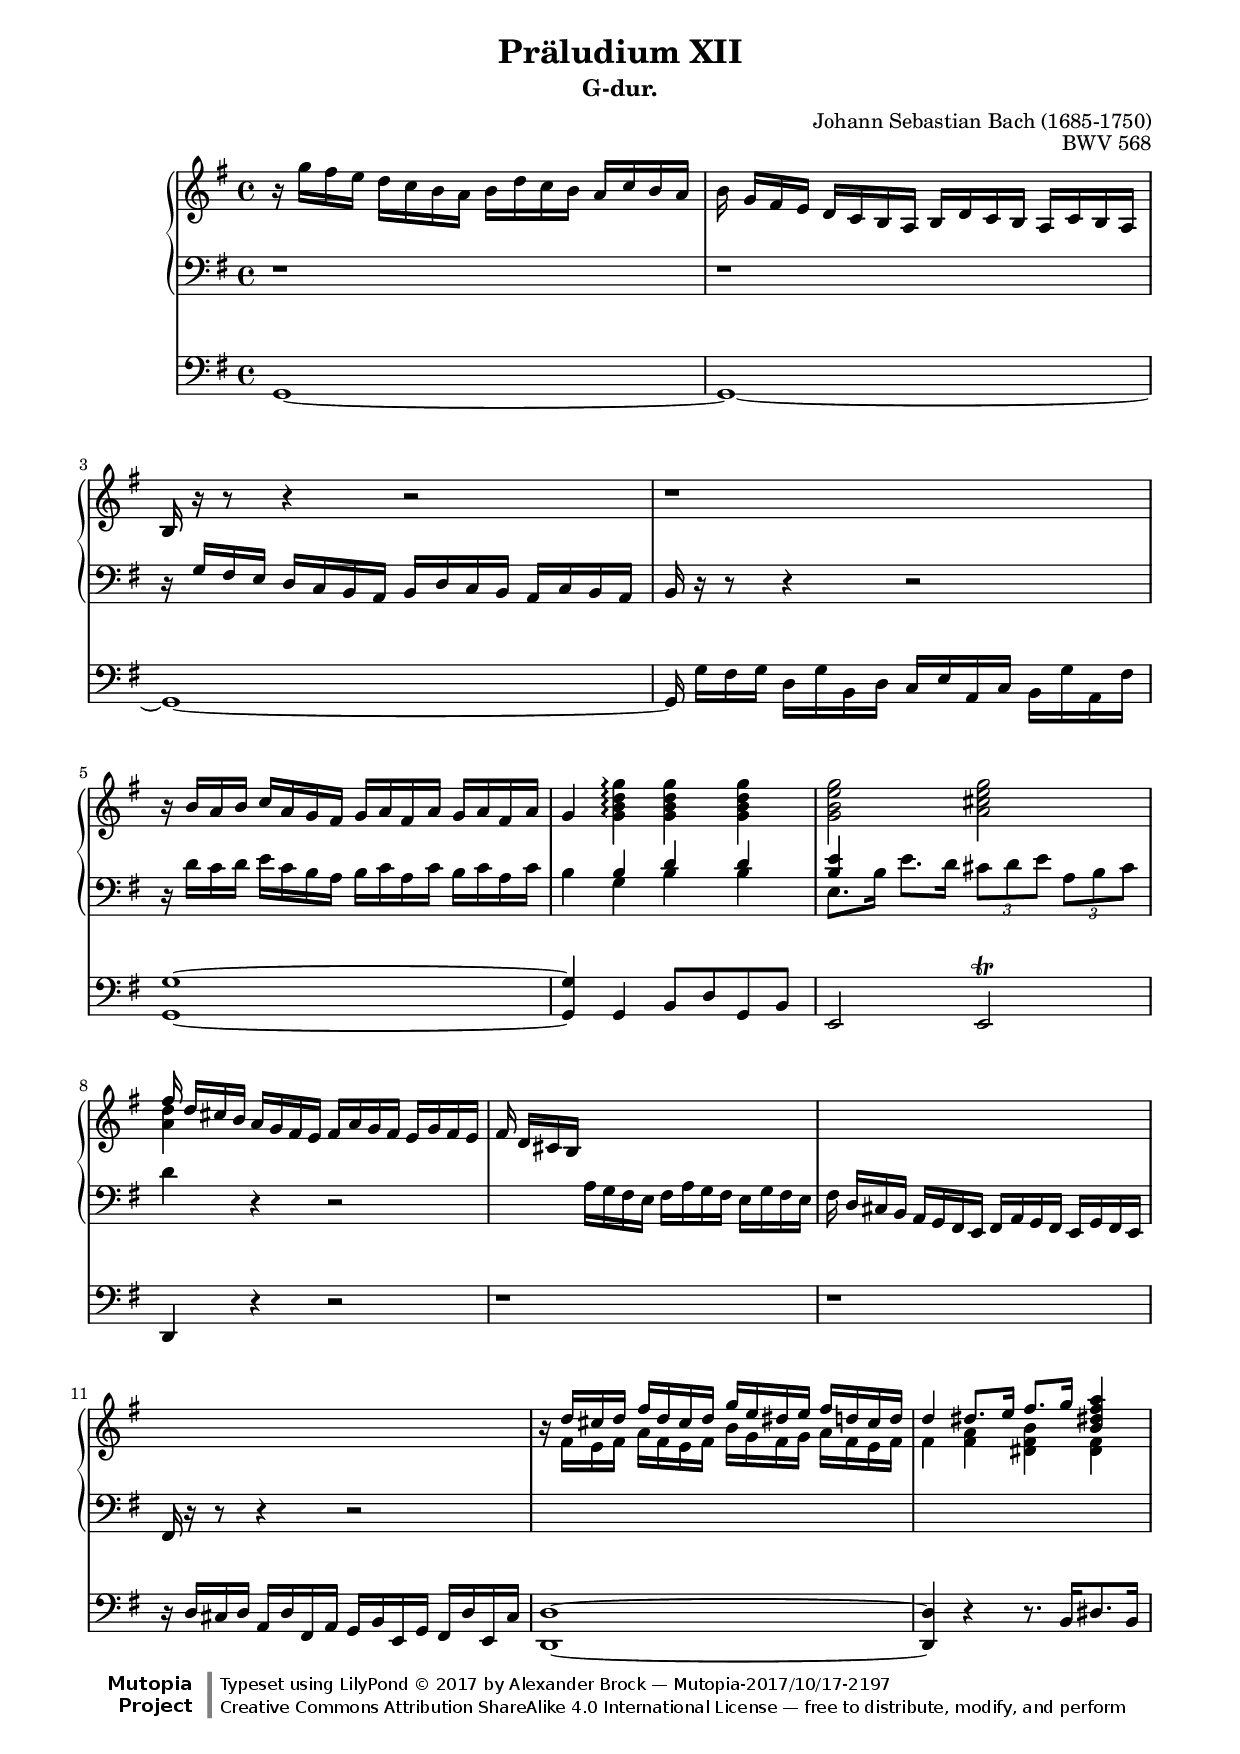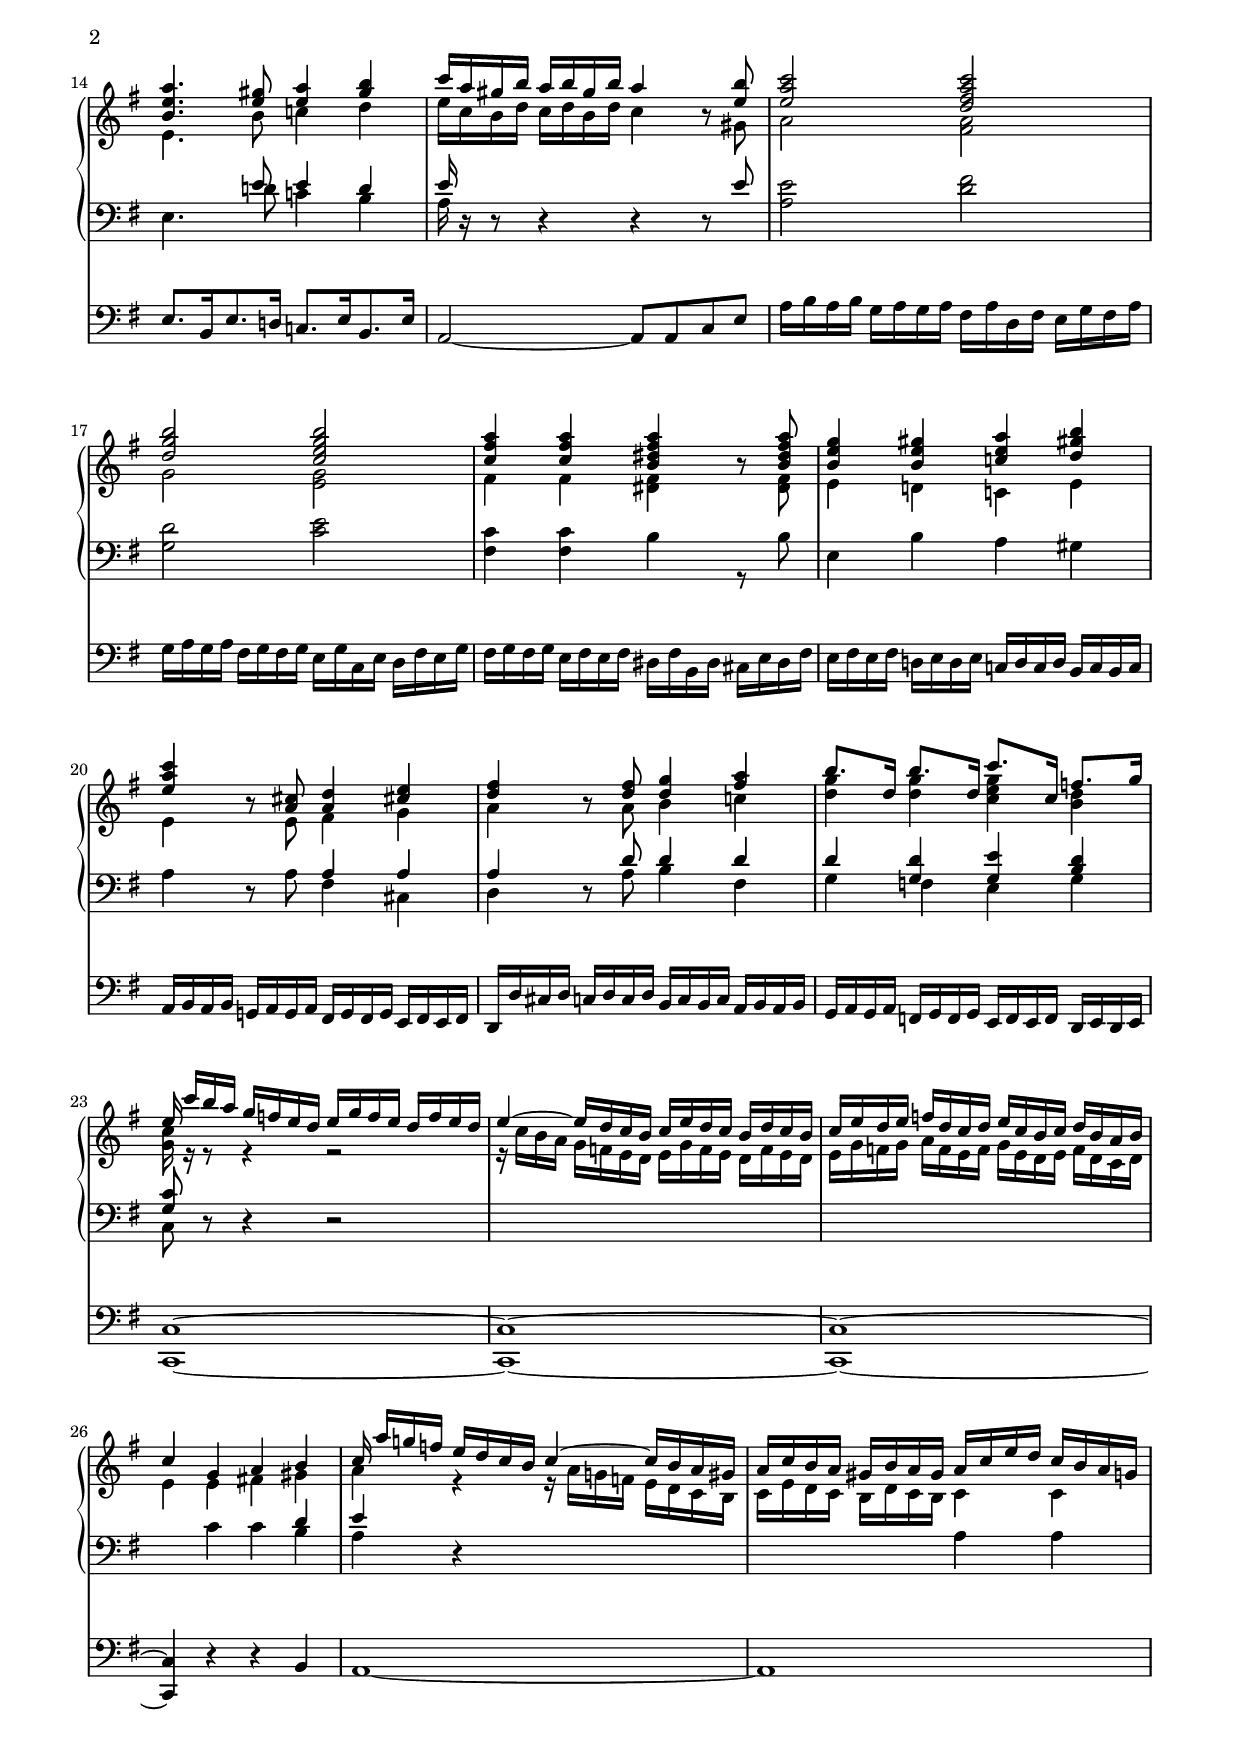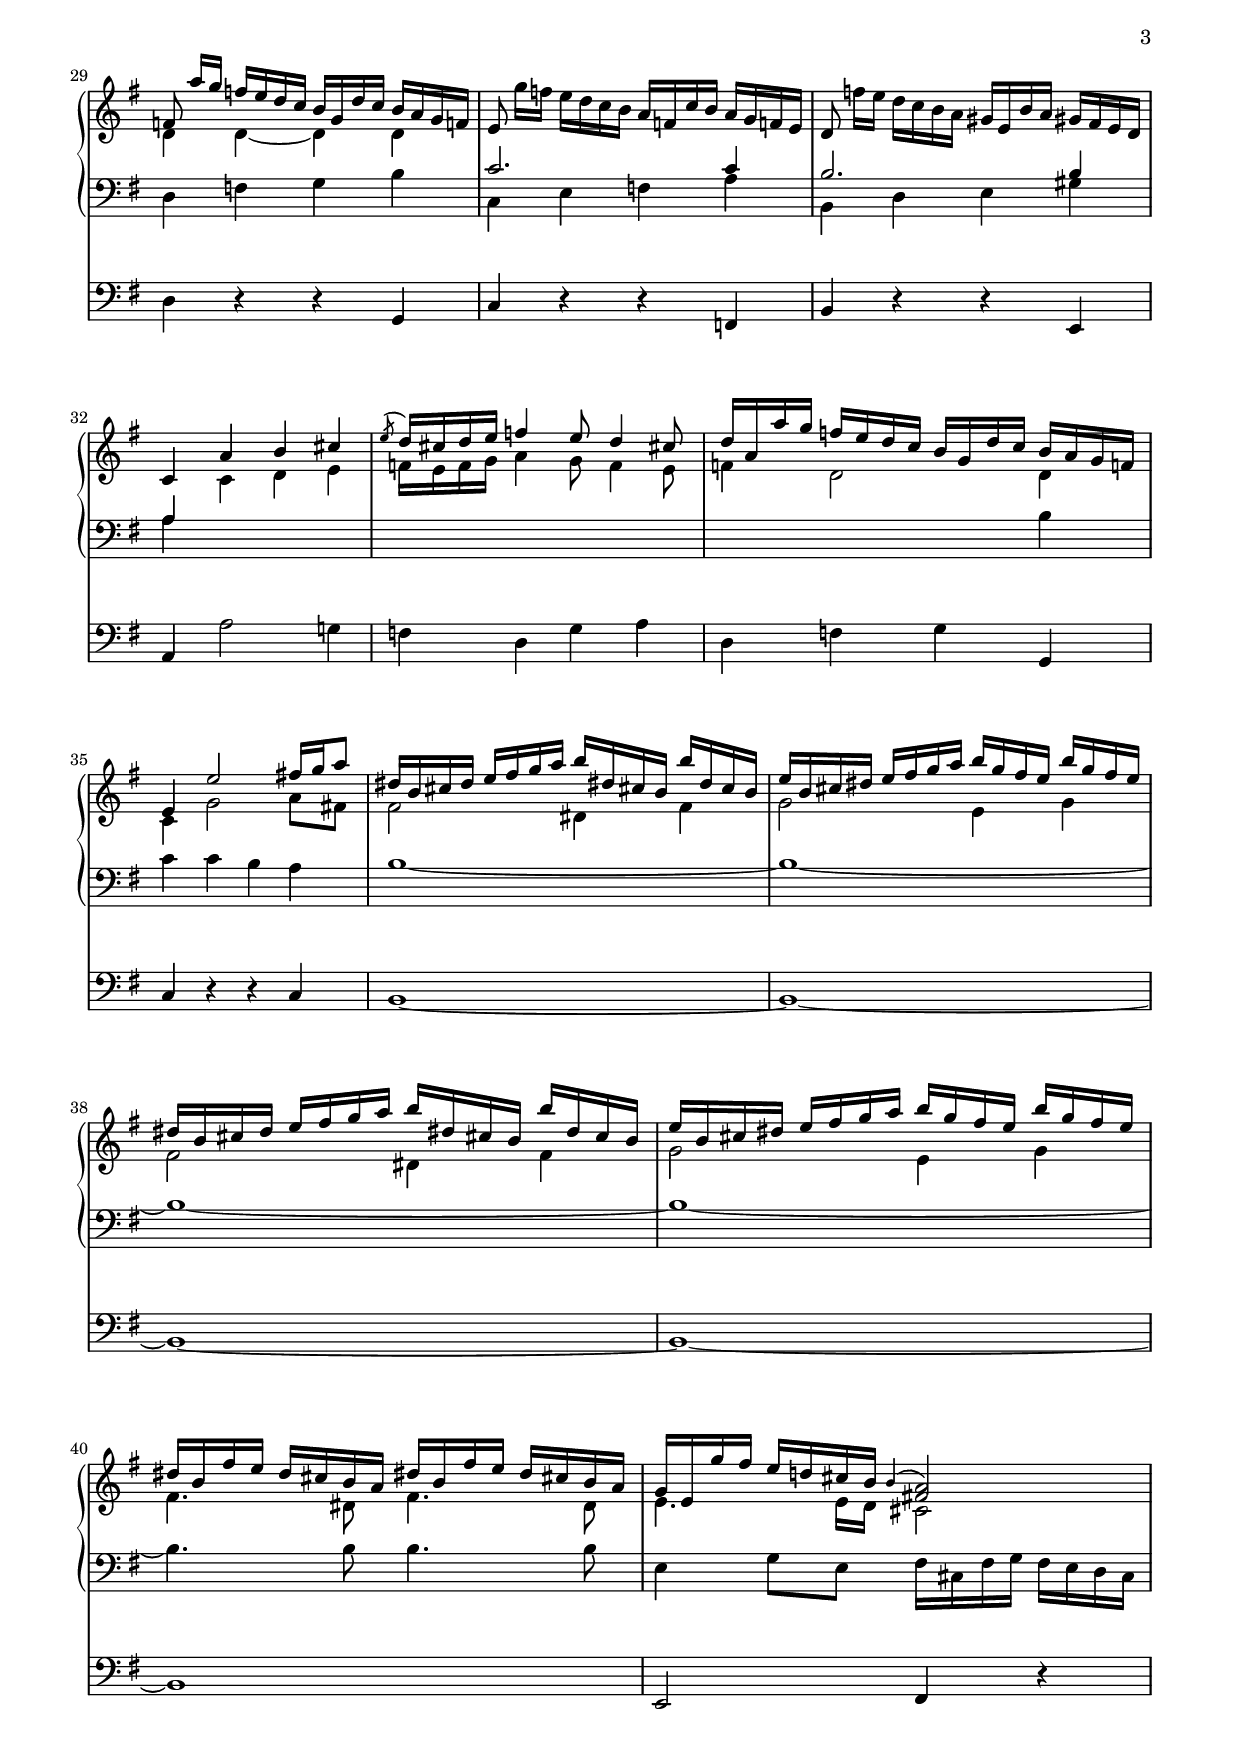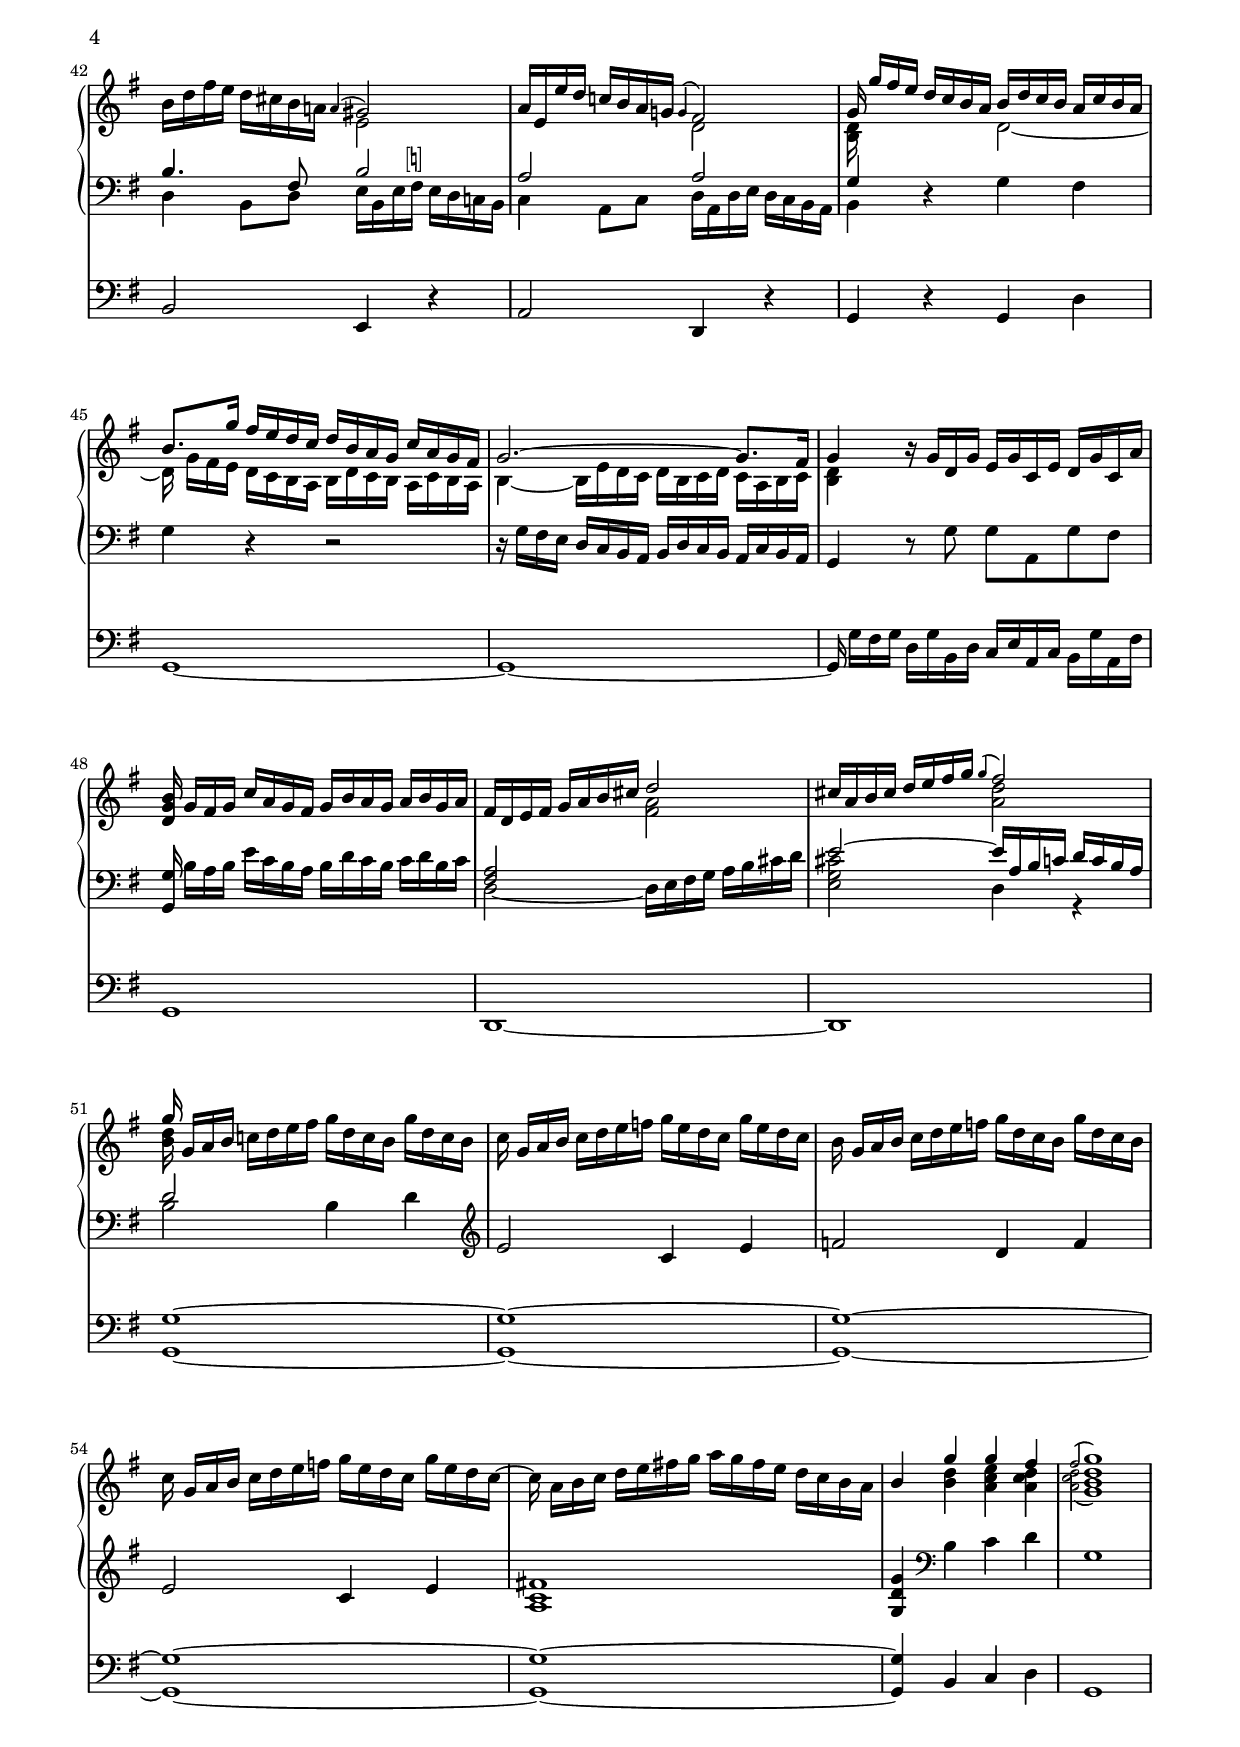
\version "2.19.65"

\paper {
    page-top-space = #0.0
    %indent = 0.0
    line-width = 18.0\cm
    ragged-bottom = ##f
    ragged-last-bottom = ##f
}

%#(set-default-paper-size "a4")

#(set-global-staff-size 18)

\header {
        title = "Präludium XII"
        subtitle = "G-dur."
%        piece = "1. Adagio"
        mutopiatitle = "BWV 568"
        composer = "Johann Sebastian Bach (1685-1750)"
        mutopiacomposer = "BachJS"
        opus = "BWV 568"
%        date = "1720"
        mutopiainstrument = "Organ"
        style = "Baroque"
%        source = "IMSLP"
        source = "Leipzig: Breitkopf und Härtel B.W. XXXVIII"
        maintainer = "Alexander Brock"
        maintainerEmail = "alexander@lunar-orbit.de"

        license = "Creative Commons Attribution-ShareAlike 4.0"
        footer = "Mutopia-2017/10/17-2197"
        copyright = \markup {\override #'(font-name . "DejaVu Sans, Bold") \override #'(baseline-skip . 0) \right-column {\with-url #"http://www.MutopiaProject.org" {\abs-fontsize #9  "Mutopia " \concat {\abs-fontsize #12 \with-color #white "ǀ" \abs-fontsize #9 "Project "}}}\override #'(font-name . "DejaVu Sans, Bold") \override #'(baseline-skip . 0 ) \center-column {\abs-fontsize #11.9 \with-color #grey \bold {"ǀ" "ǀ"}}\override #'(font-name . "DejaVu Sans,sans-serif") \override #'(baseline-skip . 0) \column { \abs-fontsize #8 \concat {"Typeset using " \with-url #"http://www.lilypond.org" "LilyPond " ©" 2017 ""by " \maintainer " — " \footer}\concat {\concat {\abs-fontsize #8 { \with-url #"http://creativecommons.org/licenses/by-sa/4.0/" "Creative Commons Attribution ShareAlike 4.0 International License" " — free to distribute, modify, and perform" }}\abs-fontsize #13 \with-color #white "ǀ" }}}
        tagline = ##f
}

melodyRight = \relative c'' {
  r16 g'  fis e d c b  a b d c  b a c b a
  b \noBeam g16 fis e d c b a b d c b a c b a
  b r r8 r4 r2
  r1
  r16  b' a b c a g fis g a fis a g a fis a16
  g4 <g b d g> \arpeggio<g b d g> <g b d g> <g b e g>2 <a cis e g>
  << {fis'16 \noBeam d cis b} \\ {<a d>4} >> a16 g fis e fis a g fis e g fis e
  fis \noBeam  d cis b s2.
  s1
  s1
  r16  << {d' cis d fis d cis16 d g e dis e fis d cis d} \\
          {fis, e fis a fis e fis b g fis g a fis e fis} >>
  << {d'4 dis8.   e16 fis8.  g16 <b, dis! fis a>4
      <b e a>4. <e gis>8  <e a>4 <gis b>
       c16  a gis b a b gis b a4 r8  <e b'>
      <e a c>2 <d fis a c> |
      <d g b>2 <c e g b> |
      <c fis a>4 q <b dis fis a> r8  <b dis fis a> |
       <b e g>4 <b e gis> <c! e a> <d gis! b> |
        <e a c>4 r8 <a, cis> <a d>4 <cis! e> |
         <d fis>4 r8 <d fis> <d g>4 <fis a>  |
          b8. d,16 b'8. d,16 c'8. c,16 f8. g16 |
           e16 \noBeam c' b a g f e d e g f e d f e d |
            e4~ e16 d c b  c e d c b d c b |
             c16 e d e f d c d e c b c d b a b |
              c4 g a b |
    c16 \noBeam a'16  g! f e d c b c4~ c16 b a gis  |
    a c b a gis b a gis a c e d c b a g |
    f8 \noBeam a'16 g f e d c b g d' c b a g f! |
    e8 \noBeam  \stemNeutral g'16 f e d c b a f c' b a g f! e |
    d8 \noBeam  f'16 e d c b a gis e b' a gis! fis e d |
     c4 \stemUp a' b cis \acciaccatura e8 d16 cis16 d e f4 e8 d4 cis!8 |
     d16 a a' g f e d c b g d' c b a g f! |
    e4 e'2 fis!16 g a8 |
    dis,16 b cis dis e fis g a b dis,! cis! b b' dis, cis b |
     e16 b cis dis e fis g a b g fis e b' g fis e |
      dis16 b cis dis e fis g a b dis,! cis! b b' dis, cis b |
       e16 b cis dis e fis g a b g fis e b' g fis e |
        dis16 b fis' e dis cis b a dis! b fis' e dis cis! b a  |
    g e g' fis e d! cis b  \acciaccatura  b4 <fis! a>2 |
     \stemNeutral b16 d fis e d cis b a!  \acciaccatura a4 gis2 |
    a16 e e' d c! b a g! \acciaccatura  g4 fis2 |
     g16 \noBeam \stemUp g' fis e d c b a b d c b a c b a  |
   b8. g'16  fis16 e d c d b a g c a g fis |
    g2.~ g8. fis16 |
     g4 r16 g d g e g c, e d g c, a' |
      <d, g b>16 \noBeam \stemNeutral g fis g c a g fis g b a g a b g a |
       fis16 d e fis g a b cis \stemUp d2 |
   cis16 a b cis d e fis g \acciaccatura g4  fis2 |
    g16\noBeam \stemNeutral g, a b c! d e fis g d c b g' d c b |
     c16\noBeam g a b c d e f g e d c g' e d c |
      b16\noBeam g a b c d e f g d c b g' d c b |
       c16\noBeam g a b c d e f g e d c g' e d c~ |
        c16\noBeam a b c d e fis! g a g fis e d c b a |
         \stemUp b4 g' g fis |
         \acciaccatura fis2 g1

     }
     \\ {
       fis,4 <fis a>4 <dis fis b> <dis fis>  |
       e4. b'8  c!4 d |
        e16 c b d c d b d
        c4 r8 gis |
     a2  <fis a>2 |
      g2 <e g> |
       fis4 fis <dis fis> r8 <dis fis>8 |
        e4 d! c! e |
         e4 r8 e fis4 g |
          a4 r8  a8 b4 c! |
     <d g>4 q <c e g> <b d> |
      <g c>16 r r8 r4 r2 |
       r16 c b a g f e d e g f e d f e d |
        e16 g f g a f e f g e d e f d c d  |
     e4  e4 fis! gis  |
     a r r16  a16 g! f e d c b c e d c b d c b c4 c |
      d4 d~ d d |
      s1 |
      s1 |
      s4  c4 d e |
       f16 e f g  a4 g8 f4 e8 |
        f4 d2 d4 |
         c4 g'2 a8 fis! |
          fis2 dis4 fis4 |
          g2  e4 g |
          fis2 dis4 fis4 |
          g2 e4 g  |
          fis4. dis8 fis4. dis8 |
           e4. e16 d cis2 |
           s2 e2 |
           s2  d2 |
            <b d>16 s s8 s4  d2~  |
            d16\noBeam  g16 fis e d c b a b d c b a c b a |
             b4~ b16 e d c d b c d c a b c |
              <b d>4 r16 s s8 s2|
              s1|
              s2 <fis' a>2 |
    s2 <a d> |
     <b d>16 s s8 s4 s2 |
     s1 |
     s1 |
     s1 |
     s1 |
     s4 q4 <a c e> <a c d> |
     \acciaccatura q2 <g b d>1
  } >>
}

melody = << \melodyRight >>

rhup = \relative c' {
  d,1\rest |
  d1\rest |
   d16\rest g fis e d c b a b d c b a c b a  |
   b d\rest d8\rest d4\rest d2\rest |
    d16\rest \stemNeutral d' c d e c b a b c a c b c a c |
     b4\stemUp b d d |
      <b e>4 s4 s2 |
       s4 d,\rest d2\rest |
       s4  \stemNeutral a'16 g fis e fis a g fis e g fis e |
        fis16\noBeam  d cis b a g fis e fis a g fis e g fis e |
         fis16 r r8 r4 r2 |
         s1 |
         s1 |
         s4.\stemUp  e''8 e4 d |
          e16 r r8 r4 r r8 e
   s1 |
   s1 |
   s1 |
   s1 |
   s4 r8 s  a,4  a4  |
    a4 r8 d d4 d |
     d4 <g, d'> <g e'> <b d> |
      <g c>8 r r4 r2 |
  s1 |
  s1 |
  s4 s s d'4 |
   e4 r s2 |
   s1 |
   s1 |
    c2. c4 |
     b2. b4 |
      a4 s s2 |
      s1 |
  s1 |
  s1 |
  s1 |
  s1 |
  s1 |
  s1 |
  s1 |
  s1 |
  b4. fis8 b2 |
   a2 a |
    g4 r s2 |
    s4 r4 r2 |
  \stemNeutral r16 g16 fis e d c b a b d c b a c b a  |
  g4 r8 g' g a, g' fis |
   <g, g'>16 \noBeam b' a b e c b a b d c b c d b c |
   \stemUp <fis, a>2 s |
    e'2~ e16 a, b c d c b a |
     d2 s |
     \clef treble
    e2 c4 e |
     f2 d4 f |
      e2 c4 e4 |
  <a, c fis!>1 |
   <g d' g>4 \clef bass \stemNeutral b4 c d |
    g,1

}

rhdown = \relative c' {
s1 |
s |
s |
s |
s |
s4  g4 b b |
 e,8. b'16 e8. d16  \tuplet 3/2 { cis8 d e}\tuplet 3/2 { a, b cis} |
       d4 s s2 |
       s1 |
       s1 |
       s16 r r8 r4 r2 |
       s1 |
       s1 |
        e,4. d'!8 c!4 b |
         a16 r r8 r4 r r8 s |
    <a e'>2 <d fis> |
     <g, d'>2 <c e> |
      <fis, c'>4 q b r8 b |
       e,4 b' a gis |
        a4 r8 a fis4 cis |
         d4 r8 a' b4  fis |
          g4 f e g |
             c,8 r r4 r2 |
  s1 |
  s1 |
  s4 c'4  c b |
  a  r s2 |
  s2  a4 a |
   d,4 f g b |
    c,4 e f a |
     b,4 d e gis a s s2 |
     s1 |
 s2. b4  |
  c4 c b a  |
  b1~ |
  b1~ |
  b1~ |
  b1~ |
  b4. b8 b4. b8 |
   e,4 g8  e8 fis16 cis fis g fis e d cis |
    d4 b8 d e16 b e fis^\markup{\smaller{\bracket\natural}} e d c! b |
   c4 a8 c d16 a d e d c b a  |
   b4 r g' fis  |
   g r r2 |
   r16 s s8 s4 s2 |
   s4 r8 s s2 |
   s1 |
    d2~ d16 e fis g a b cis d |
     <e, g cis>2 d4 r |
      b'2 b4 d
}

pedal = \relative c {
  \clef bass
   g1~ |
    g1~ |
     g1~ |
      g16\noBeam  g' fis g d g b, d c e a, c b g' a, fis' |
       <g, g'>1~ |
        q4 g b8 d g, b |
         e,2 e^\trill |
          d4 r r2 |
  r1 |
  r |
   r16 d' cis d a d fis, a  g b e, g fis d' e, cis' |
    <d, d'>1~ |
     q4 r r8. b'16[ dis8. b16] |
      e8.[ b16 e8. d!16] c!8.[ e16 b8. e16] |
       a,2~ a8 a c e |
        a16 b a b g a g a fis a d, fis e g fis a |
         g16 a g a fis g fis g e g c, e d fis e g |
          fis16 g fis g e fis e fis dis fis b, dis cis e dis fis |
           e16 fis e fis d! e d e c! d c d b c b c  |
           a b a b g! a g a fis g fis g e fis e fis |
            d16 d' cis d c d c d b c b c a b a b |
             g16 a g a f g f g e f e f d e d e |
              <c c'>1~ |
   q1~ |
    q1~ |
     q4 r r b' |
      a1~ |
       a1 |
        d4 r r g, |
        c r r f, |
        b r4 r  e,|
  a  a'2 g!4 |
   f4 d g a |
    d,4 f g g, |
     c4 r r c |
      b1~ |

      b1~ |
      b1~ |
      b1~ |
      b1 |
   e,2 fis4 r |
    b2 e,4 r |
     a2 d,4 r |
      g4 r g d' |
       g,1~ |
        g1~ |
         g16\noBeam  g' fis g d g b, d c e a, c b g' a, fis' |
          g,1 |
   d1~ |
    d1 |
   <g g'>1~ |
   <g g'>1~ |
   <g g'>1~ |
   <g g'>1~ |
   <g g'>1~ |
   <g g'>4  b4 c d |
    g,1|


}

rh = << \clef bass \rhup \\ \rhdown >>

% The score definition

\score {
<<

  \new PianoStaff <<
    \new Staff \with {
      \consists #Merge_rests_engraver
    }
    <<
      \set Staff.midiInstrument = #"church organ"
      \new Voice { \key g \major << \melody >> }
    >>
    \new Staff \with {
      \consists #Merge_rests_engraver
    }
    <<
      \set Staff.midiInstrument = #"church organ"
      \new Voice { \key g \major \rh }
    >>

  >>
  \new Staff {
    \set Staff.midiInstrument = #"church organ"

    \key g \major \pedal }

>>

	\layout { }
 	 \midi { \tempo 4=90}
}
